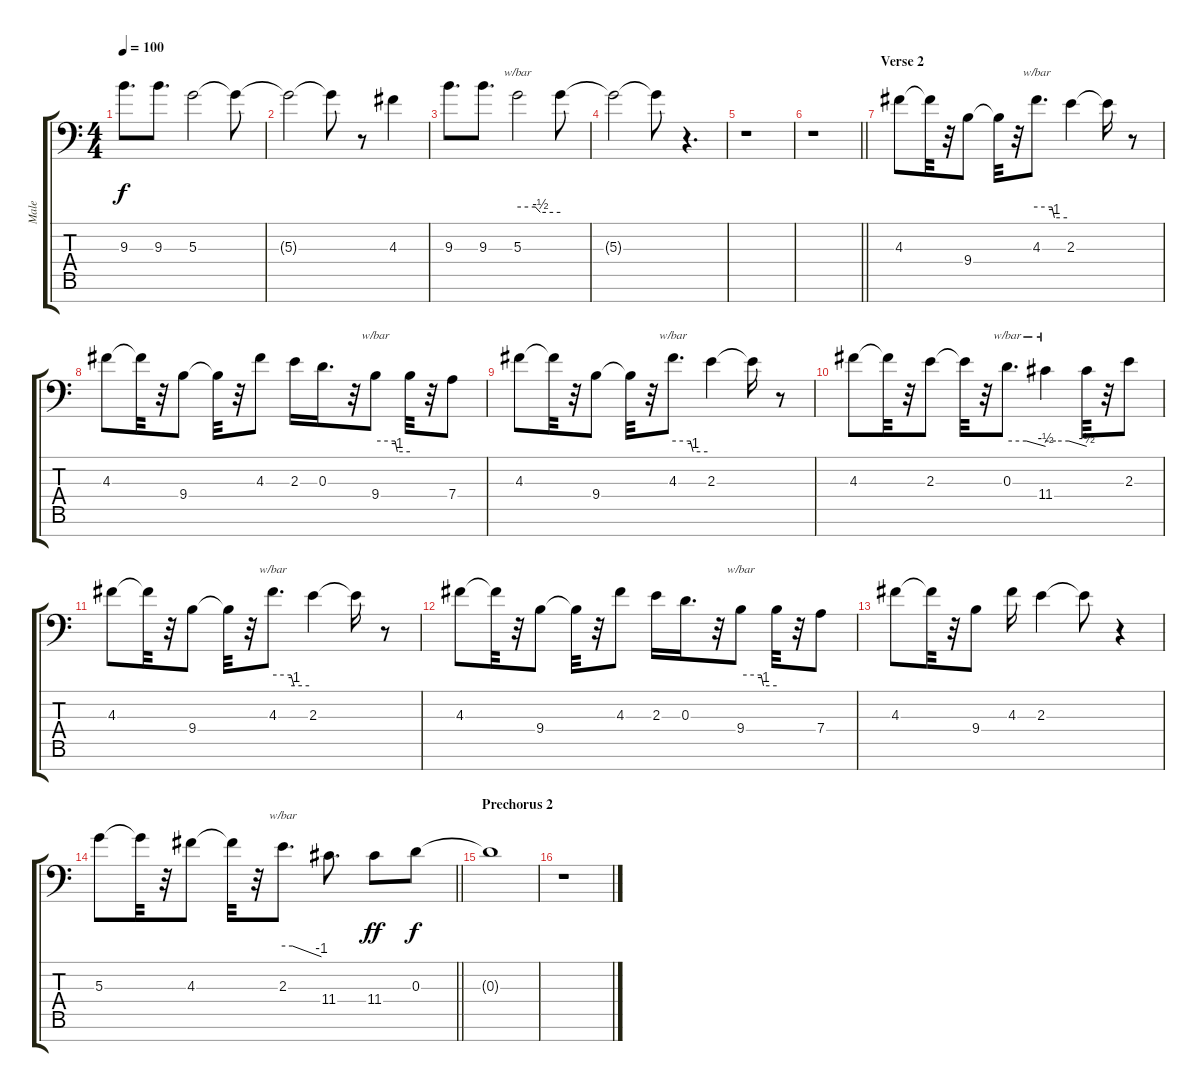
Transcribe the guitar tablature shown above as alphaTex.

\track ("Male" "Male") {instrument flute}
\staff {score tabs}
\tuning (D6 D5 D4 D3 D2 D1 D0) {hide}
\ts (4 4)
\tempo 100
\clef f4
\ks c
9.3.8{d dy f} 9.3.8{d} 5.3.2 5.3{t}.8 |
5.3{t}.2 5.3{t}.8 r.8 4.3.4 |
9.3.8{d} 9.3.8{d} 5.3.2{tbe (custom default 0 0 25 0 32 -2 60 -2)} 5.3{t}.8 |
5.3{t}.2 5.3{t}.8 r.4{d} |
r.1 |
\barLineRight lightlight
r.1 |
\section ("" "Verse 2")
4.3.8 4.3{t}.32 r.32 9.4.8 9.4{t}.32 r.32 4.3.8{d tbe (custom default 0 0 30 0 35 -4 60 -4)} 2.3.4 2.3{t}.16 r.8 |
4.3.8 4.3{t}.32 r.32 9.4.8 9.4{t}.32 r.32 4.3.8 2.3.16 0.3.16{d} r.32 9.4.8{tbe (custom default 0 0 34 0 38 -4 60 -4)} 9.4{t}.32 r.32 7.4.8 |
4.3.8 4.3{t}.32 r.32 9.4.8 9.4{t}.32 r.32 4.3.8{d tbe (custom default 0 0 30 0 35 -4 60 -4)} 2.3.4 2.3{t}.16 r.8 |
4.3.8 4.3{t}.32 r.32 2.3.8 2.3{t}.32 r.32 0.3.8{d tbe (custom default 0 0 30 0 60 -2)} 11.4.4{tbe (custom default 0 0 15 0 34 0 60 -2)} 11.4{t}.32 r.32 2.3.8 |
4.3.8 4.3{t}.32 r.32 9.4.8 9.4{t}.32 r.32 4.3.8{d tbe (custom default 0 0 30 0 35 -4 60 -4)} 2.3.4 2.3{t}.16 r.8 |
4.3.8 4.3{t}.32 r.32 9.4.8 9.4{t}.32 r.32 4.3.8 2.3.16 0.3.16{d} r.32 9.4.8{tbe (custom default 0 0 34 0 38 -4 60 -4)} 9.4{t}.32 r.32 7.4.8 |
4.3.8 4.3{t}.32 r.32 9.4.8 4.3.16 2.3.4 2.3{t}.8 r.4 |
\barLineRight lightlight
5.3.8 5.3{t}.32 r.32 4.3.8 4.3{t}.32 r.32 2.3.8{d tbe (custom default 0 0 15 0 60 -4)} 11.4.8{d} 11.4.8{dy ff} 0.3.8{dy f} |
\section ("" "Prechorus 2")
0.3{t}.1 |
r.1
